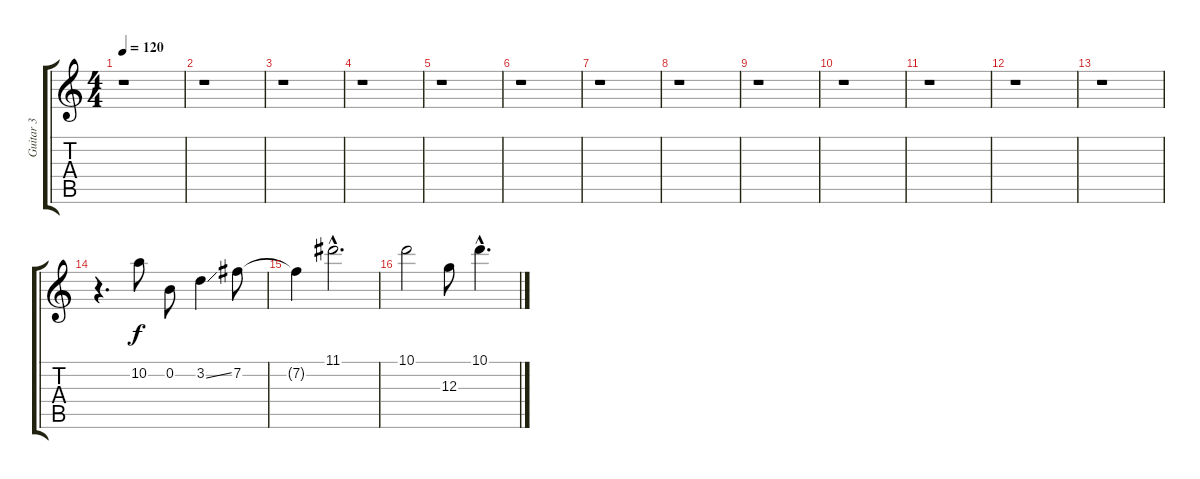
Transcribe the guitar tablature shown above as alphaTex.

\track ("Guitar 3" "Guitar 3") {instrument distortionguitar}
\staff {score tabs}
\tuning (E4 B3 G3 D3 A2 E2) {hide}
\ts (4 4)
\tempo 120
\clef g2
\ks c
r.1{dy f} |
r.1 |
r.1 |
r.1 |
r.1 |
r.1 |
r.1 |
r.1 |
r.1 |
r.1 |
r.1 |
r.1 |
r.1 |
r.4{d} 10.2.8 0.2.8 3.2{ss}.4 7.2.8 |
7.2{t}.4 11.1{hac}.2{d} |
10.1.2 12.3.8 10.1{ss hac}.4{d}
